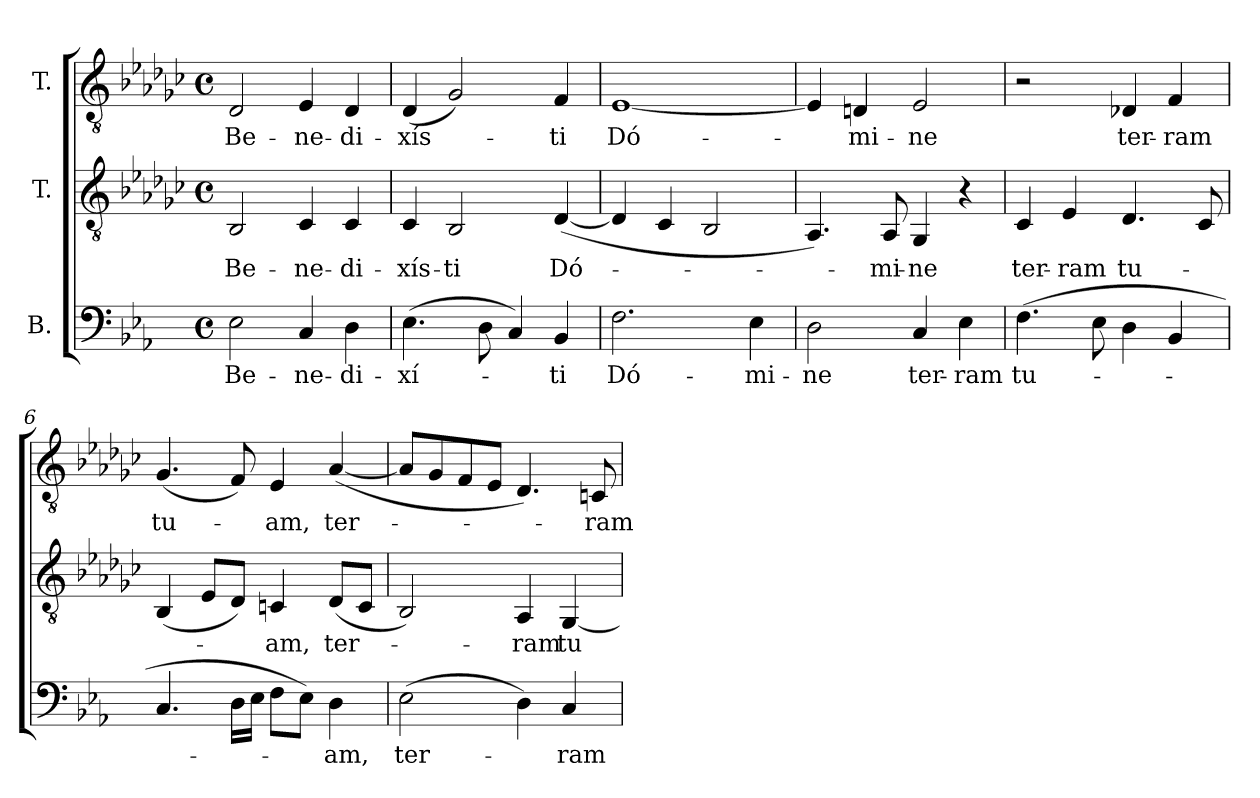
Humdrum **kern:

**kern	**text	**kern	**text	**kern	**text
*part3	*part3	*part2	*part2	*part1	*part1
*staff3	*staff3	*staff2	*staff2	*staff1	*staff1
*I"B.	*	*I"T.	*	*I"T.	*
!!LO:PB:g=z
*clefF4	*	*clefGv2	*	*clefGv2	*
*	*	*ITrd2c3	*	*ITrd2c3	*
*k[b-e-a-]	*	*k[b-e-a-]	*	*k[b-e-a-]	*
*E-:	*	*E-:	*	*E-:	*
*M4/4	*	*M4/4	*	*M4/4	*
*met(c)	*	*met(c)	*	*met(c)	*
*MM69	*	*MM69	*	*MM69	*
=1	=1	=1	=1	=1	=1
!	!LO:LY:b:color=#000000	!	!	!	!
!	!	!	!LO:LY:b:color=#000000	!	!
!	!	!	!	!	!LO:LY:b:color=#000000
2E-i\	Be-	2GGi/	Be-	2BB-i/	Be-
!	!LO:LY:b:color=#000000	!	!	!	!
!	!	!	!LO:LY:b:color=#000000	!	!
!	!	!	!	!	!LO:LY:b:color=#000000
4Ci/	-ne-	4AA-i/	-ne-	4Ci/	-ne-
!	!LO:LY:b:color=#000000	!	!	!	!
!	!	!	!LO:LY:b:color=#000000	!	!
!	!	!	!	!	!LO:LY:b:color=#000000
4Di\	-di-	4AA-i/	-di-	4BB-i/	-di-
=2	=2	=2	=2	=2	=2
!	!LO:LY:b:color=#000000	!	!	!	!
!	!	!	!LO:LY:b:color=#000000	!	!
!	!	!	!	!	!LO:LY:b:color=#000000
(4.E-i\	-xí-	4AA-i/	-xís-	(4BB-i/	-xís-
!	!	!	!LO:LY:b:color=#000000	!	!
.	.	2GGi/	-ti	2E-i/)	.
8Di\	.	.	.	.	.
4Ci/)	.	.	.	.	.
!	!LO:LY:b:color=#000000	!	!	!	!
!	!	!	!LO:LY:b:color=#000000	!	!
!	!	!	!	!	!LO:LY:b:color=#000000
4BB-i/	-ti	([<4BB-i/	Dó-	4Di/	-ti
=3	=3	=3	=3	=3	=3
!	!LO:LY:b:color=#000000	!	!	!	!
!	!	!	!	!	!LO:LY:b:color=#000000
2.Fi\	Dó-	4BB-i/]	.	[<1Ci	Dó-
.	.	4AA-i/	.	.	.
.	.	2GGi/	.	.	.
!	!LO:LY:b:color=#000000	!	!	!	!
4E-i\	-mi-	.	.	.	.
=4	=4	=4	=4	=4	=4
!	!LO:LY:b:color=#000000	!	!	!	!
2Di\	-ne	4.FFi/)	.	4Ci/]	.
!	!	!	!	!	!LO:LY:b:color=#000000
.	.	.	.	4BBni/	-mi-
!	!	!	!LO:LY:b:color=#000000	!	!
.	.	8FFi/	-mi-	.	.
!	!LO:LY:b:color=#000000	!	!	!	!
!	!	!	!LO:LY:b:color=#000000	!	!
!	!	!	!	!	!LO:LY:b:color=#000000
4Ci/	ter-	4EE-i/	-ne	2Ci/	-ne
!	!LO:LY:b:color=#000000	!	!	!	!
4E-i\	-ram	4r	.	.	.
=5	=5	=5	=5	=5	=5
!	!LO:LY:b:color=#000000	!	!	!	!
!	!	!	!LO:LY:b:color=#000000	!	!
(4.Fi\	tu-	4AA-i/	ter-	2r	.
!	!	!	!LO:LY:b:color=#000000	!	!
.	.	4Ci/	-ram	.	.
8E-i\	.	.	.	.	.
!	!	!	!LO:LY:b:color=#000000	!	!
!	!	!	!	!	!LO:LY:b:color=#000000
4Di\	.	4.BB-i/	tu-	4BB-Xi/	ter-
!	!	!	!	!	!LO:LY:b:color=#000000
4BB-i/	.	.	.	4Di/	-ram
.	.	8AA-i/	.	.	.
!!LO:LB:g=z
=6	=6	=6	=6	=6	=6
!	!	!	!	!	!LO:LY:b:color=#000000
4.Ci/	.	(4GGi/	.	(4.E-i/	tu-
.	.	8Ci/L	.	.	.
16Di\LL	.	8BB-i/J)	.	8Di/)	.
16E-i\JJ	.	.	.	.	.
!	!	!	!LO:LY:b:color=#000000	!	!
!	!	!	!	!	!LO:LY:b:color=#000000
8Fi\L	.	4AAni/	-am,	4Ci/	-am,
8E-i\J)	.	.	.	.	.
!	!LO:LY:b:color=#000000	!	!	!	!
!	!	!	!LO:LY:b:color=#000000	!	!
!	!	!	!	!	!LO:LY:b:color=#000000
4Di\	-am,	(8BB-i/L	ter-	([<4Fi/	ter-
.	.	8AAi/J	.	.	.
=7	=7	=7	=7	=7	=7
!	!LO:LY:b:color=#000000	!	!	!	!
(2E-i\	ter-	2GGi/)	.	8Fi/L]	.
.	.	.	.	8E-i/	.
.	.	.	.	8Di/	.
.	.	.	.	8Ci/J	.
!	!	!	!LO:LY:b:color=#000000	!	!
4Di\)	.	4FFi/	-ram	4.BB-i/)	.
!	!LO:LY:b:color=#000000	!	!	!	!
!	!	!	!LO:LY:b:color=#000000	!	!
4Ci/	-ram	[<4EE-i/	tu-	.	.
!	!	!	!	!	!LO:LY:b:color=#000000
.	.	.	.	8AAni/	-ram
=	=	=	=	=	=
*-	*-	*-	*-	*-	*-
